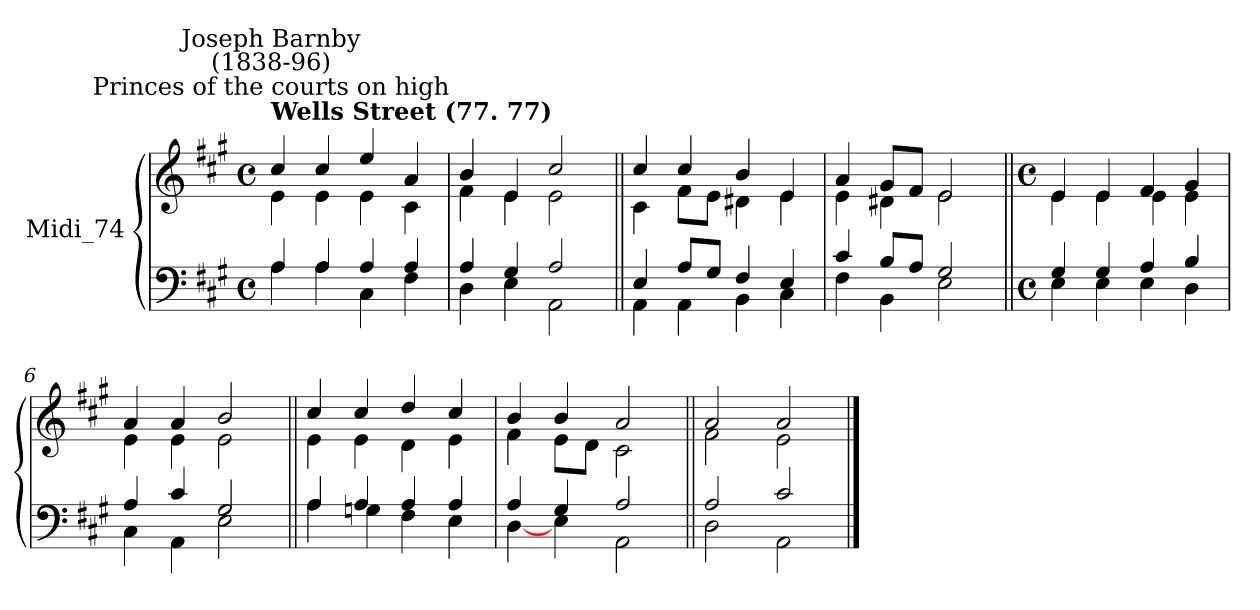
**kern	**kern
*part2	*part1
*staff2	*staff1
*I"Midi_74	*I"Midi_74
*clefF4	*clefG2
*k[f#c#g#]	*k[f#c#g#]
*A:	*A:
*M4/4	*M4/4
*met(c)	*met(c)
=1	=1
*^	*^
!	!	!LO:TX:a:B:t=Wells Street (77. 77)	!
!	!	!LO:TX:a:cj:t=Princes of the courts on high	!
!	!	!LO:TX:a:cj:t=Joseph Barnby\n(1838-96)	!
4A/	4A\	4cc#/	4e\
4A/	4A\	4cc#/	4e\
4A/	4C#\	4ee/	4e\
4A/	4F#\	4a/	4c#\
=2	=2	=2	=2
4A/	4D\	4b/	4f#\
4G#/	4E\	4e/	4e\
2A/	2AA\	2cc#/	2e\
=3||	=3||	=3||	=3||
4E/	4AA\	4cc#/	4c#\
8A/L	4AA\	4cc#/	8f#\L
8G#/J	.	.	8e\J
4F#/	4BB\	4b/	4d#X\
4E/	4C#\	4e/	4e\
=4	=4	=4	=4
4c#/	4F#\	4a/	4e\
8B/L	4BB\	8g#/L	4d#X\
8A/J	.	8f#/J	.
2G#/	2E\	2e/	2e\
!!LO:LB:g=z	!!
=5||	=5||	=5||	=5||
*M4/4	*	*M4/4	*
*met(c)	*	*met(c)	*
4G#/	4E\	4e/	4e\
4G#/	4E\	4e/	4e\
4A/	4E\	4f#/	4e\
4B/	4D\	4g#/	4e\
=6	=6	=6	=6
4A/	4C#\	4a/	4e\
4c#/	4AA\	4a/	4e\
2G#/	2E\	2b/	2e\
=7||	=7||	=7||	=7||
4A/	4A\	4cc#/	4e\
4A/	4Gn\	4cc#/	4e\
4A/	4F#\	4dd/	4d\
4A/	4E\	4cc#/	4e\
=8	=8	=8	=8
4A/	[4D\	4b/	4f#\
4G#/	4E\	4b/	8e\L
.	.	.	8d\J
2A/	2AA\	2a/	2c#\
=9||	=9||	=9||	=9||
2A/	2D\	2a/	2f#\
2c#/	2AA\	2a/	2e\
*v	*v	*	*
*	*v	*v
==	==
*-	*-
